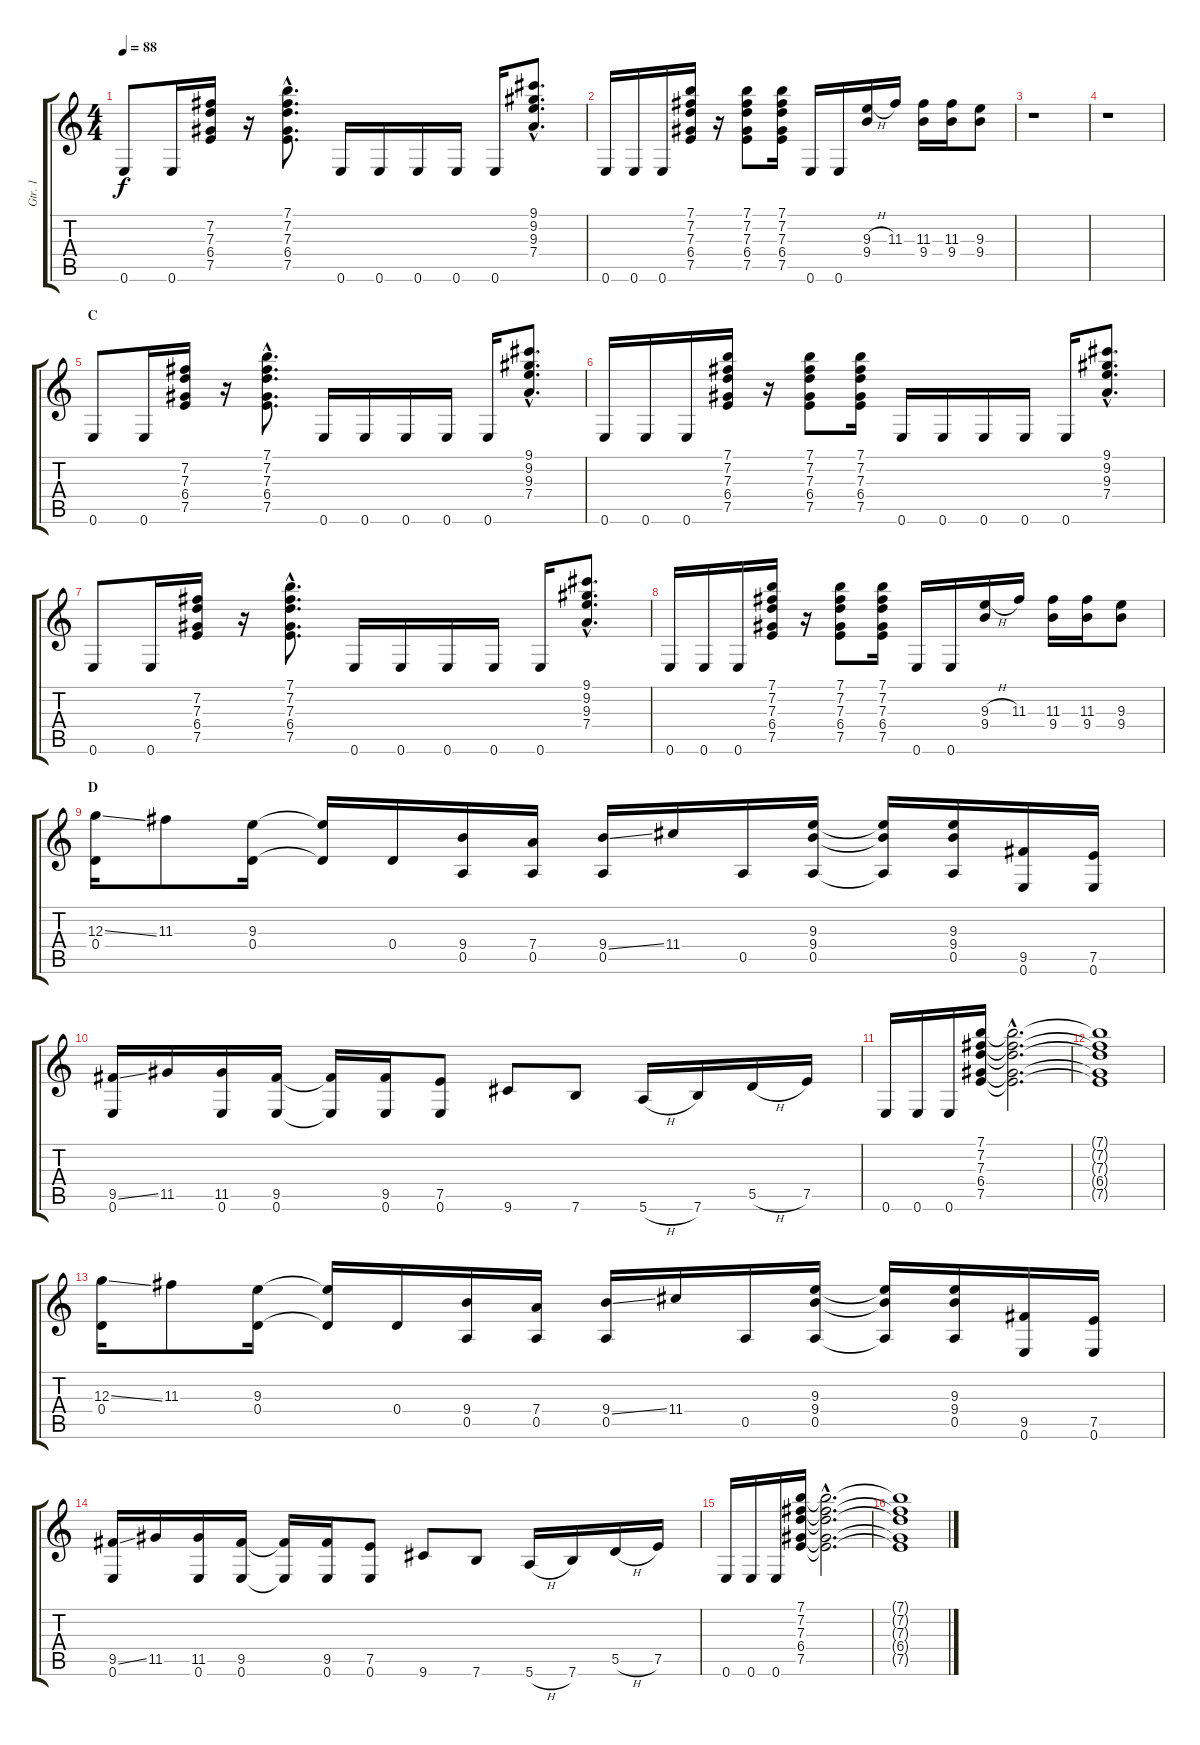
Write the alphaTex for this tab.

\track ("Gtr. 1" "Gtr. 1") {instrument electricguitarclean}
\staff {score tabs}
\tuning (E4 B3 G3 D3 A2 E2) {hide}
\ts (4 4)
\tempo 88
\clef g2
\ks c
0.6.8{dy f} 0.6.16 (7.2 7.3 6.4 7.5).16 r.16 (7.1{hac} 7.2{hac} 7.3{hac} 6.4{hac} 7.5{hac}).8{d} 0.6.16 0.6.16 0.6.16 0.6.16 0.6.16 (9.1{hac} 9.2{hac} 9.3{hac} 7.4{hac}).8{d} |
0.6.16 0.6.16 0.6.16 (7.1 7.2 7.3 6.4 7.5).16 r.16 (7.1 7.2 7.3 6.4 7.5).8 (7.1 7.2 7.3 6.4 7.5).16 0.6.16 0.6.16 (9.3{h} 9.4).16 11.3.16 (11.3 9.4).16 (11.3 9.4).16 (9.3 9.4).8 |
r.1 |
r.1 |
\section ("" "C")
0.6.8 0.6.16 (7.2 7.3 6.4 7.5).16 r.16 (7.1{hac} 7.2{hac} 7.3{hac} 6.4{hac} 7.5{hac}).8{d} 0.6.16 0.6.16 0.6.16 0.6.16 0.6.16 (9.1{hac} 9.2{hac} 9.3{hac} 7.4{hac}).8{d} |
0.6.16 0.6.16 0.6.16 (7.1 7.2 7.3 6.4 7.5).16 r.16 (7.1 7.2 7.3 6.4 7.5).8 (7.1 7.2 7.3 6.4 7.5).16 0.6.16 0.6.16 0.6.16 0.6.16 0.6.16 (9.1{hac} 9.2{hac} 9.3{hac} 7.4{hac}).8{d} |
0.6.8 0.6.16 (7.2 7.3 6.4 7.5).16 r.16 (7.1{hac} 7.2{hac} 7.3{hac} 6.4{hac} 7.5{hac}).8{d} 0.6.16 0.6.16 0.6.16 0.6.16 0.6.16 (9.1{hac} 9.2{hac} 9.3{hac} 7.4{hac}).8{d} |
0.6.16 0.6.16 0.6.16 (7.1 7.2 7.3 6.4 7.5).16 r.16 (7.1 7.2 7.3 6.4 7.5).8 (7.1 7.2 7.3 6.4 7.5).16 0.6.16 0.6.16 (9.3{h} 9.4).16 11.3.16 (11.3 9.4).16 (11.3 9.4).16 (9.3 9.4).8 |
\section ("" "D")
(12.3{ss} 0.4).16 11.3.8 (9.3 0.4).16 (9.3{t} 0.4{t}).16 0.4.16 (9.4 0.5).16 (7.4 0.5).16 (9.4{ss} 0.5).16 11.4.16 0.5.16 (9.3 9.4 0.5).16 (9.3{t} 9.4{t} 0.5{t}).16 (9.3 9.4 0.5).16 (9.5 0.6).16 (7.5 0.6).16 |
(9.5{ss} 0.6).16 11.5.16 (11.5 0.6).16 (9.5 0.6).16 (9.5{t} 0.6{t}).16 (9.5 0.6).16 (7.5 0.6).8 9.6.8 7.6.8 5.6{h}.16 7.6.16 5.5{h}.16 7.5.16 |
0.6.16 0.6.16 0.6.16 (7.1 7.2 7.3 6.4 7.5).16 (7.1{hac t} 7.2{hac t} 7.3{hac t} 6.4{hac t} 7.5{hac t}).2{d} |
(7.1{t} 7.2{t} 7.3{t} 6.4{t} 7.5{t}).1 |
(12.3{ss} 0.4).16 11.3.8 (9.3 0.4).16 (9.3{t} 0.4{t}).16 0.4.16 (9.4 0.5).16 (7.4 0.5).16 (9.4{ss} 0.5).16 11.4.16 0.5.16 (9.3 9.4 0.5).16 (9.3{t} 9.4{t} 0.5{t}).16 (9.3 9.4 0.5).16 (9.5 0.6).16 (7.5 0.6).16 |
(9.5{ss} 0.6).16 11.5.16 (11.5 0.6).16 (9.5 0.6).16 (9.5{t} 0.6{t}).16 (9.5 0.6).16 (7.5 0.6).8 9.6.8 7.6.8 5.6{h}.16 7.6.16 5.5{h}.16 7.5.16 |
0.6.16 0.6.16 0.6.16 (7.1 7.2 7.3 6.4 7.5).16 (7.1{hac t} 7.2{hac t} 7.3{hac t} 6.4{hac t} 7.5{hac t}).2{d} |
(7.1{t} 7.2{t} 7.3{t} 6.4{t} 7.5{t}).1
